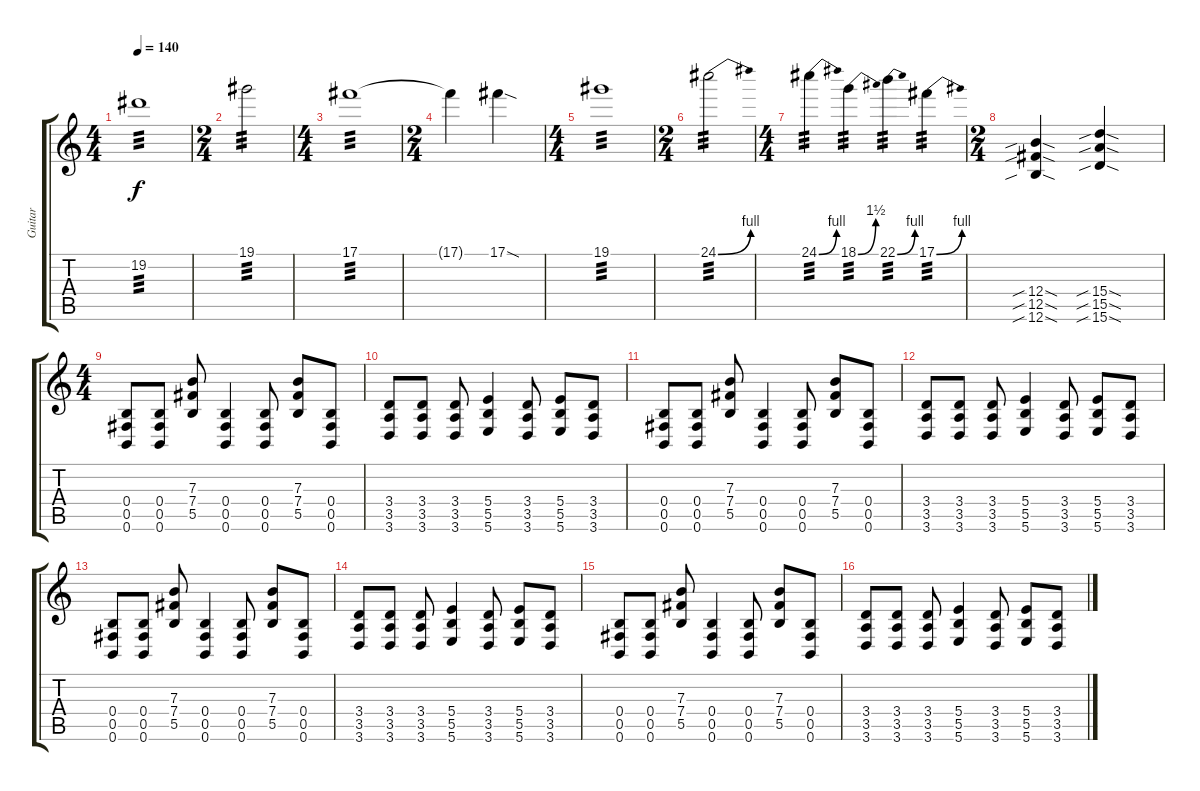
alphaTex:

\track ("Guitar" "Guitar") {instrument distortionguitar}
\staff {score tabs}
\tuning (Db4 Ab3 E3 B2 Gb2 B1) {hide}
\ts (4 4)
\tempo 140
\clef g2
\ks c
19.2.1{tp 3 dy f} |
\ts (2 4)
19.1.2{tp 3} |
\ts (4 4)
17.1.1{tp 3} |
\ts (2 4)
17.1{t}.4 17.1{sod}.4 |
\ts (4 4)
19.1.1{tp 3} |
\ts (2 4)
24.1{be (bend 0 0 60 4)}.2{tp 3} |
\ts (4 4)
24.1{be (bend 0 0 60 4)}.4{tp 3} 18.1{be (bend 0 0 60 6)}.4{tp 3} 22.1{be (bend 0 0 60 4)}.4{tp 3} 17.1{be (bend 0 0 60 4)}.4{tp 3} |
\ts (2 4)
(12.4{sib sod} 12.5{sib sod} 12.6{sib sod}).4 (15.4{sib sod} 15.5{sib sod} 15.6{sib sod}).4 |
\ts (4 4)
(0.4 0.5 0.6).8 (0.4 0.5 0.6).8 (7.3 7.4 5.5).8 (0.4 0.5 0.6).4 (0.4 0.5 0.6).8 (7.3 7.4 5.5).8 (0.4 0.5 0.6).8 |
(3.4 3.5 3.6).8 (3.4 3.5 3.6).8 (3.4 3.5 3.6).8 (5.4 5.5 5.6).4 (3.4 3.5 3.6).8 (5.4 5.5 5.6).8 (3.4 3.5 3.6).8 |
(0.4 0.5 0.6).8 (0.4 0.5 0.6).8 (7.3 7.4 5.5).8 (0.4 0.5 0.6).4 (0.4 0.5 0.6).8 (7.3 7.4 5.5).8 (0.4 0.5 0.6).8 |
(3.4 3.5 3.6).8 (3.4 3.5 3.6).8 (3.4 3.5 3.6).8 (5.4 5.5 5.6).4 (3.4 3.5 3.6).8 (5.4 5.5 5.6).8 (3.4 3.5 3.6).8 |
(0.4 0.5 0.6).8 (0.4 0.5 0.6).8 (7.3 7.4 5.5).8 (0.4 0.5 0.6).4 (0.4 0.5 0.6).8 (7.3 7.4 5.5).8 (0.4 0.5 0.6).8 |
(3.4 3.5 3.6).8 (3.4 3.5 3.6).8 (3.4 3.5 3.6).8 (5.4 5.5 5.6).4 (3.4 3.5 3.6).8 (5.4 5.5 5.6).8 (3.4 3.5 3.6).8 |
(0.4 0.5 0.6).8 (0.4 0.5 0.6).8 (7.3 7.4 5.5).8 (0.4 0.5 0.6).4 (0.4 0.5 0.6).8 (7.3 7.4 5.5).8 (0.4 0.5 0.6).8 |
(3.4 3.5 3.6).8 (3.4 3.5 3.6).8 (3.4 3.5 3.6).8 (5.4 5.5 5.6).4 (3.4 3.5 3.6).8 (5.4 5.5 5.6).8 (3.4 3.5 3.6).8
